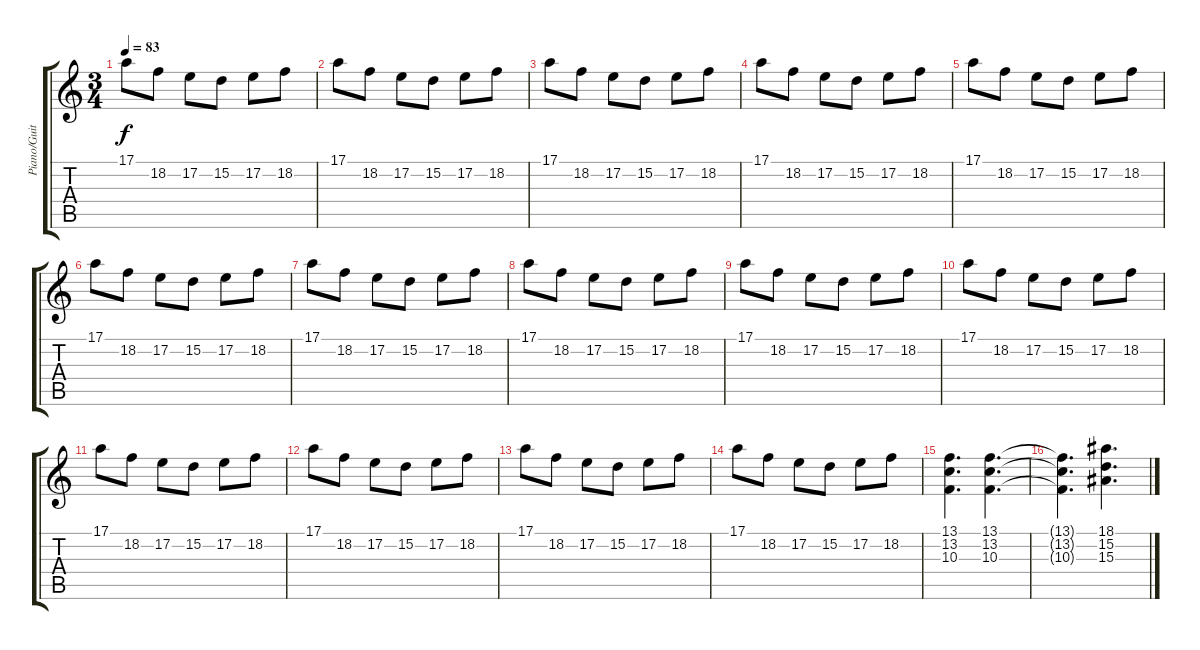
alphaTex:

\track ("Piano/Guitar 3" "Piano/Guit") {instrument acousticgrandpiano}
\staff {score tabs}
\tuning (E4 B3 G3 D3 A2 D2) {hide}
\ts (3 4)
\tempo 83
\clef g2
\ks c
17.1.8{dy f} 18.2.8 17.2.8 15.2.8 17.2.8 18.2.8 |
17.1.8 18.2.8 17.2.8 15.2.8 17.2.8 18.2.8 |
17.1.8 18.2.8 17.2.8 15.2.8 17.2.8 18.2.8 |
17.1.8 18.2.8 17.2.8 15.2.8 17.2.8 18.2.8 |
17.1.8 18.2.8 17.2.8 15.2.8 17.2.8 18.2.8 |
17.1.8 18.2.8 17.2.8 15.2.8 17.2.8 18.2.8 |
17.1.8 18.2.8 17.2.8 15.2.8 17.2.8 18.2.8 |
17.1.8 18.2.8 17.2.8 15.2.8 17.2.8 18.2.8 |
17.1.8 18.2.8 17.2.8 15.2.8 17.2.8 18.2.8 |
17.1.8 18.2.8 17.2.8 15.2.8 17.2.8 18.2.8 |
17.1.8 18.2.8 17.2.8 15.2.8 17.2.8 18.2.8 |
17.1.8 18.2.8 17.2.8 15.2.8 17.2.8 18.2.8 |
17.1.8 18.2.8 17.2.8 15.2.8 17.2.8 18.2.8 |
17.1.8 18.2.8 17.2.8 15.2.8 17.2.8 18.2.8 |
(13.1 13.2 10.3).4{d} (13.1 13.2 10.3).4{d} |
(13.1{t} 13.2{t} 10.3{t}).4{d} (18.1 15.2 15.3).4{d}
